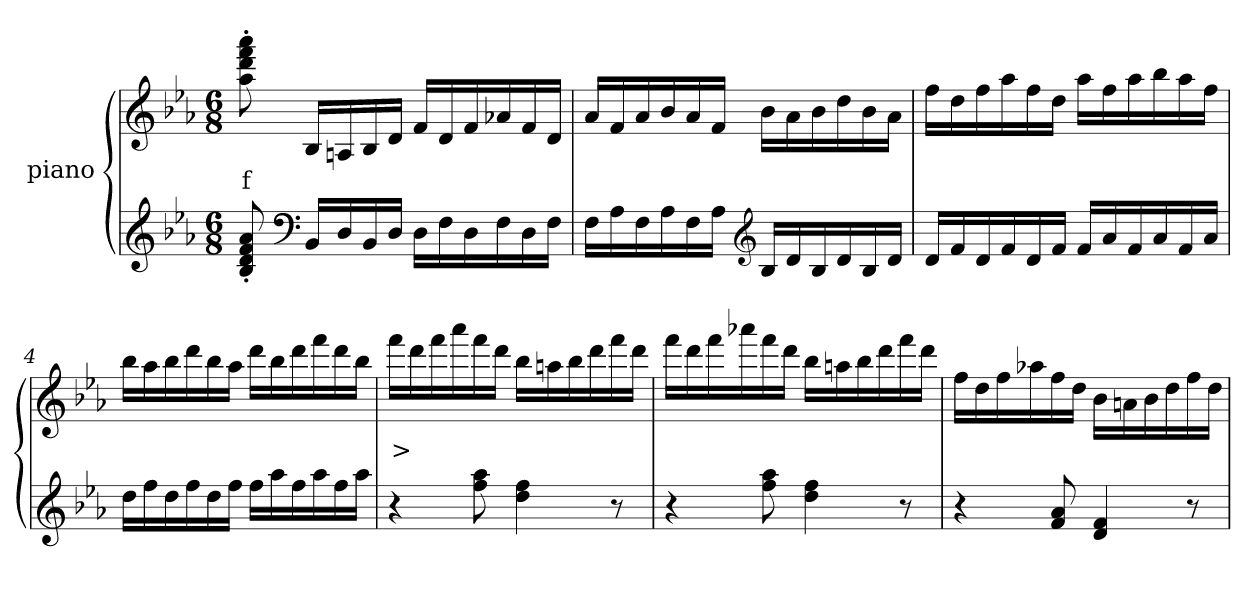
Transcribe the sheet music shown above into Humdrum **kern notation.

**kern	**kern	**text
*part2	*part1	*part1
*staff2	*staff1	*staff1
*	*I"piano	*
*clefG2	*clefG2	*
*k[b-e-a-]	*k[b-e-a-]	*
*E-:	*E-:	*
*M6/8	*M6/8	*
=1	=1	=1
8B-'> 8d'> 8f'> 8a-'>	8aa-'> 8ddd'> 8fff'> 8aaa-'>	f
*clefF4	*	*
16BB-LL	16B-LL	.
16D	16An	.
16BB-	16B-	.
16DJJ	16dJJ	.
16DLL	16fLL	.
16F	16d	.
16D	16f	.
16F	16a-X	.
16D	16f	.
16FJJ	16dJJ	.
=2	=2	=2
16FLL	16a-LL	.
16A-	16f	.
16F	16a-	.
16A-	16b-	.
16F	16a-	.
16A-JJ	16fJJ	.
*clefG2	*	*
16B-LL	16b-LL	.
16d	16a-	.
16B-	16b-	.
16d	16dd	.
16B-	16b-	.
16dJJ	16a-JJ	.
=3	=3	=3
16dLL	16ffLL	.
16f	16dd	.
16d	16ff	.
16f	16aa-	.
16d	16ff	.
16fJJ	16ddJJ	.
16fLL	16aa-LL	.
16a-	16ff	.
16f	16aa-	.
16a-	16bb-	.
16f	16aa-	.
16a-JJ	16ffJJ	.
=4	=4	=4
16ddLL	16bb-LL	.
16ff	16aa-	.
16dd	16bb-	.
16ff	16ddd	.
16dd	16bb-	.
16ffJJ	16aa-JJ	.
16ffLL	16dddLL	.
16aa-	16bb-	.
16ff	16ddd	.
16aa-	16fff	.
16ff	16ddd	.
16aa-JJ	16bb-JJ	.
=5	=5	=5
4r	16fffLL	>
.	16ddd	.
.	16fff	.
.	16aaa-	.
8ff 8aa-	16fff	.
.	16dddJJ	.
4dd 4ff	16bb-LL	.
.	16aan	.
.	16bb-	.
.	16ddd	.
8r	16fff	.
.	16dddJJ	.
=6	=6	=6
4r	16fffLL	.
.	16ddd	.
.	16fff	.
.	16aaa-X	.
8ff 8aa-	16fff	.
.	16dddJJ	.
4dd 4ff	16bb-LL	.
.	16aan	.
.	16bb-	.
.	16ddd	.
8r	16fff	.
.	16dddJJ	.
=7	=7	=7
4r	16ffLL	.
.	16dd	.
.	16ff	.
.	16aa-X	.
8f 8a-	16ff	.
.	16ddJJ	.
4d 4f	16b-LL	.
.	16an	.
.	16b-	.
.	16dd	.
8r	16ff	.
.	16ddJJ	.
=	=	=
*-	*-	*-
